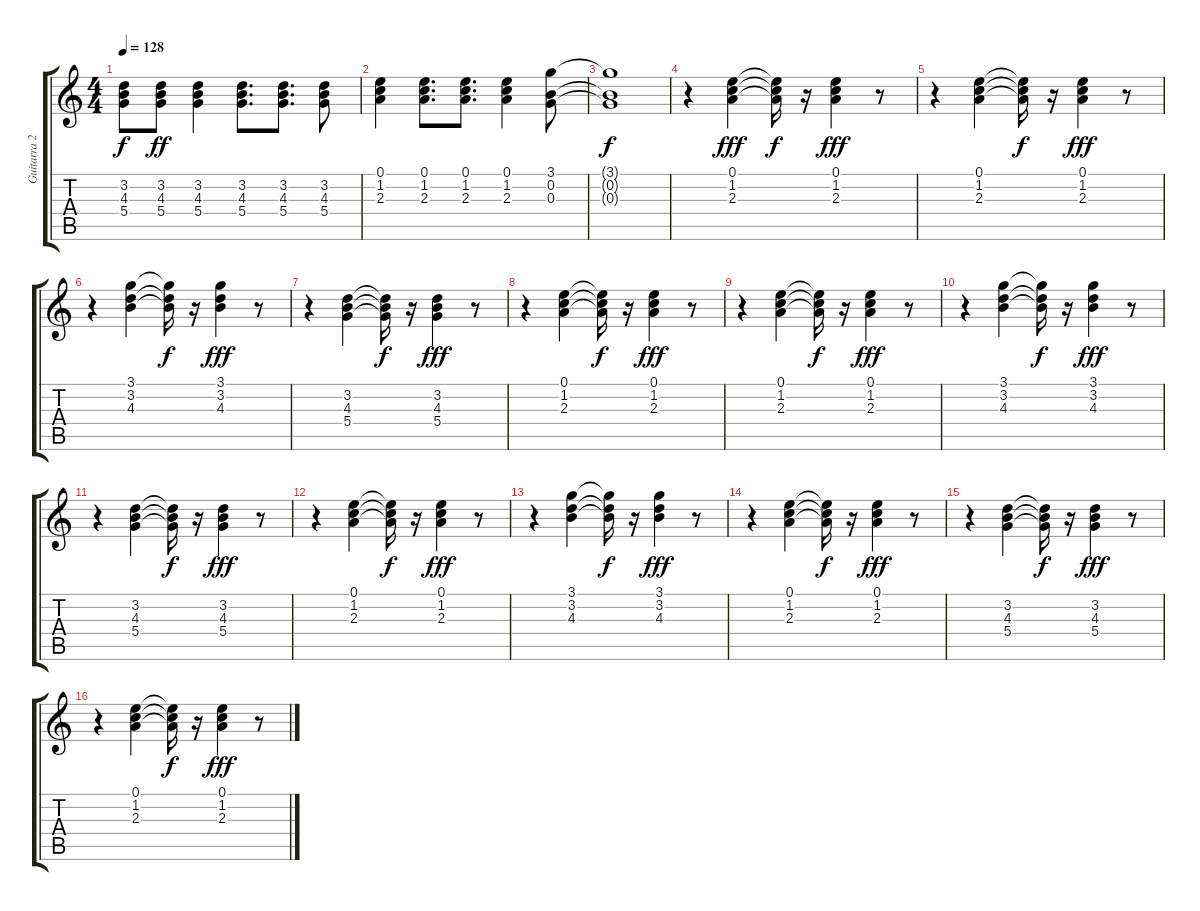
\track ("Guitarra 2" "Guitarra 2") {instrument electricguitarclean}
\staff {score tabs}
\tuning (E4 B3 G3 D3 A2 E2) {hide}
\ts (4 4)
\tempo 128
\clef g2
\ks c
(3.2{t} 4.3{t} 5.4{t}).8{dy f} (3.2 4.3 5.4).8{dy ff} (3.2 4.3 5.4).4 (3.2 4.3 5.4).8{d} (3.2 4.3 5.4).8{d} (3.2 4.3 5.4).8 |
(0.1 1.2 2.3).4 (0.1 1.2 2.3).8{d} (0.1 1.2 2.3).8{d} (0.1 1.2 2.3).4 (3.1 0.2 0.3).8 |
(3.1{t} 0.2{t} 0.3{t}).1{dy f} |
r.4 (0.1 1.2 2.3).4{dy fff} (0.1{t} 1.2{t} 2.3{t}).16{dy f} r.16 (0.1 1.2 2.3).4{dy fff} r.8 |
r.4 (0.1 1.2 2.3).4 (0.1{t} 1.2{t} 2.3{t}).16{dy f} r.16 (0.1 1.2 2.3).4{dy fff} r.8 |
r.4 (3.1 3.2 4.3).4 (3.1{t} 3.2{t} 4.3{t}).16{dy f} r.16 (3.1 3.2 4.3).4{dy fff} r.8 |
r.4 (3.2 4.3 5.4).4 (3.2{t} 4.3{t} 5.4{t}).16{dy f} r.16 (3.2 4.3 5.4).4{dy fff} r.8 |
r.4 (0.1 1.2 2.3).4 (0.1{t} 1.2{t} 2.3{t}).16{dy f} r.16 (0.1 1.2 2.3).4{dy fff} r.8 |
r.4 (0.1 1.2 2.3).4 (0.1{t} 1.2{t} 2.3{t}).16{dy f} r.16 (0.1 1.2 2.3).4{dy fff} r.8 |
r.4 (3.1 3.2 4.3).4 (3.1{t} 3.2{t} 4.3{t}).16{dy f} r.16 (3.1 3.2 4.3).4{dy fff} r.8 |
r.4 (3.2 4.3 5.4).4 (3.2{t} 4.3{t} 5.4{t}).16{dy f} r.16 (3.2 4.3 5.4).4{dy fff} r.8 |
r.4 (0.1 1.2 2.3).4 (0.1{t} 1.2{t} 2.3{t}).16{dy f} r.16 (0.1 1.2 2.3).4{dy fff} r.8 |
r.4 (3.1 3.2 4.3).4 (3.1{t} 3.2{t} 4.3{t}).16{dy f} r.16 (3.1 3.2 4.3).4{dy fff} r.8 |
r.4 (0.1 1.2 2.3).4 (0.1{t} 1.2{t} 2.3{t}).16{dy f} r.16 (0.1 1.2 2.3).4{dy fff} r.8 |
r.4 (3.2 4.3 5.4).4 (3.2{t} 4.3{t} 5.4{t}).16{dy f} r.16 (3.2 4.3 5.4).4{dy fff} r.8 |
r.4 (0.1 1.2 2.3).4 (0.1{t} 1.2{t} 2.3{t}).16{dy f} r.16 (0.1 1.2 2.3).4{dy fff} r.8
